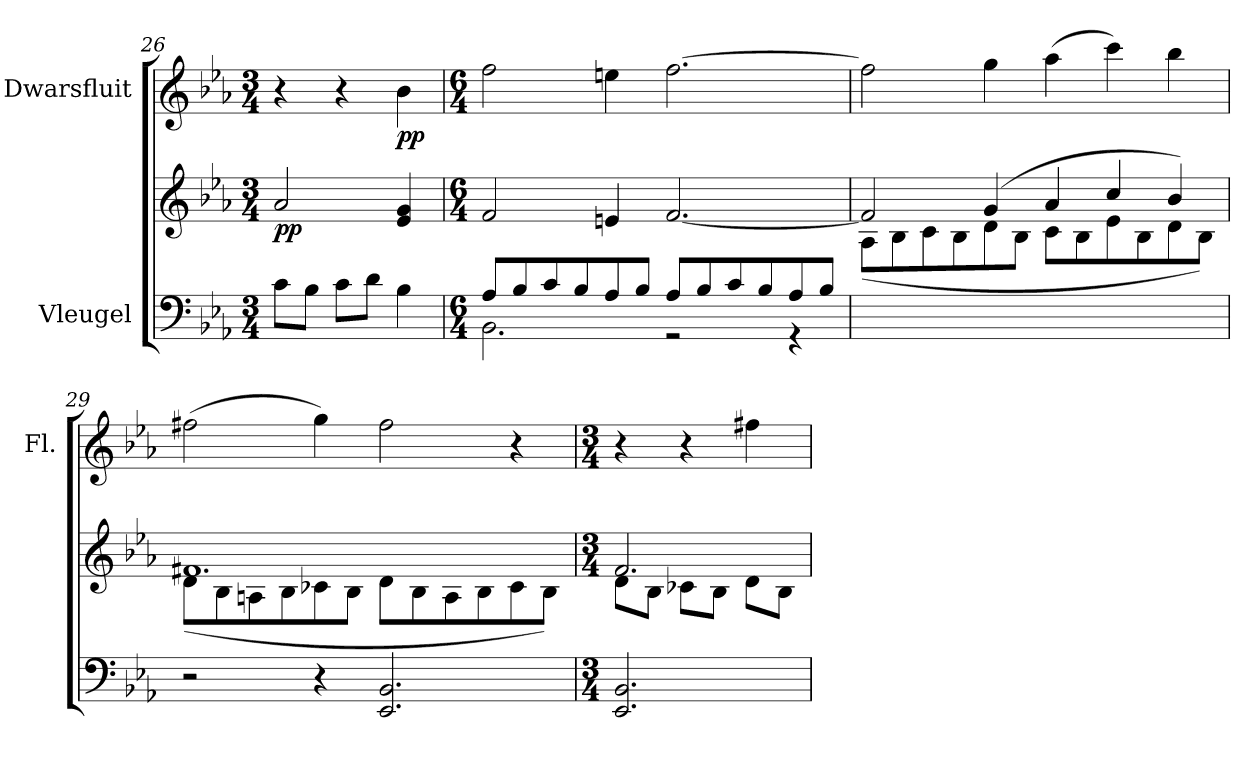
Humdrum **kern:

**kern	**kern	**dynam	**kern	**dynam
*part2	*part2	*part2	*part1	*part1
*staff3	*staff2	*staff2/3	*staff1	*staff1
*I"Vleugel	*	*	*I"Dwarsfluit	*
*	*	*	*I'Fl.	*
*clefF4	*clefG2	*	*clefG2	*
*k[b-e-a-]	*k[b-e-a-]	*	*k[b-e-a-]	*
*M3/4	*M3/4	*	*M3/4	*
=26	=26	=26	=26	=26
!	!	!LO:DY:b	!	!
8c\L	2a-/	pp	4r	.
8B-\J	.	.	.	.
8c\L	.	.	4r	.
8d\J	.	.	.	.
!	!	!	!	!LO:DY:b
4B-\	4e-/ 4g/	.	4b-\	pp
=27	=27	=27	=27	=27
*M6/4	*M6/4	*	*M6/4	*
*^	*	*	*	*
8A-/L	2.BB-\	2f/	.	2ff\	.
8B-/	.	.	.	.	.
8c/	.	.	.	.	.
8B-/	.	.	.	.	.
8A-/	.	4en/	.	4een\	.
8B-/J	.	.	.	.	.
8A-/L	2r	[2.f/	.	[2.ff\	.
8B-/	.	.	.	.	.
8c/	.	.	.	.	.
8B-/	.	.	.	.	.
8A-/	4r	.	.	.	.
8B-/J	.	.	.	.	.
*v	*v	*	*	*	*
!!LO:LB:g=z
=28	=28	=28	=28	=28
*	*^	*	*	*
1.ryy	2f/]	(8A-\L	.	2ff\]	.
.	.	8B-\	.	.	.
.	.	8c\	.	.	.
.	.	8B-\	.	.	.
.	(4g/	8d\	.	4gg\	.
.	.	8B-\J	.	.	.
.	4a-/	8c\L	.	(4aa-\	.
.	.	8B-\	.	.	.
.	4cc/	8e-\	.	4ccc\)	.
.	.	8B-\	.	.	.
.	4b-/)	8d\	.	4bb-\	.
.	.	8B-\J)	.	.	.
=29	=29	=29	=29	=29	=29
2r	1.f#X	(8d\L	.	(2ff#X\	.
.	.	8B-\	.	.	.
.	.	8An\	.	.	.
.	.	8B-\	.	.	.
4r	.	8c-X\	.	4gg\)	.
.	.	8B-\J	.	.	.
2.EE-/ 2.BB-/	.	8d\L	.	2ff#\	.
.	.	8B-\	.	.	.
.	.	8A\	.	.	.
.	.	8B-\	.	.	.
.	.	8c-\	.	4r	.
.	.	8B-\J)	.	.	.
=30	=30	=30	=30	=30	=30
*M3/4	*M3/4	*	*	*M3/4	*
2.EE-/ 2.BB-/	2.f/	8d\L	.	4r	.
.	.	8B-\J	.	.	.
.	.	8c-X\L	.	4r	.
.	.	8B-\J	.	.	.
.	.	8d\L	.	4ff#X\	.
.	.	8B-\J	.	.	.
*	*v	*v	*	*	*
=	=	=	=	=
*-	*-	*-	*-	*-
